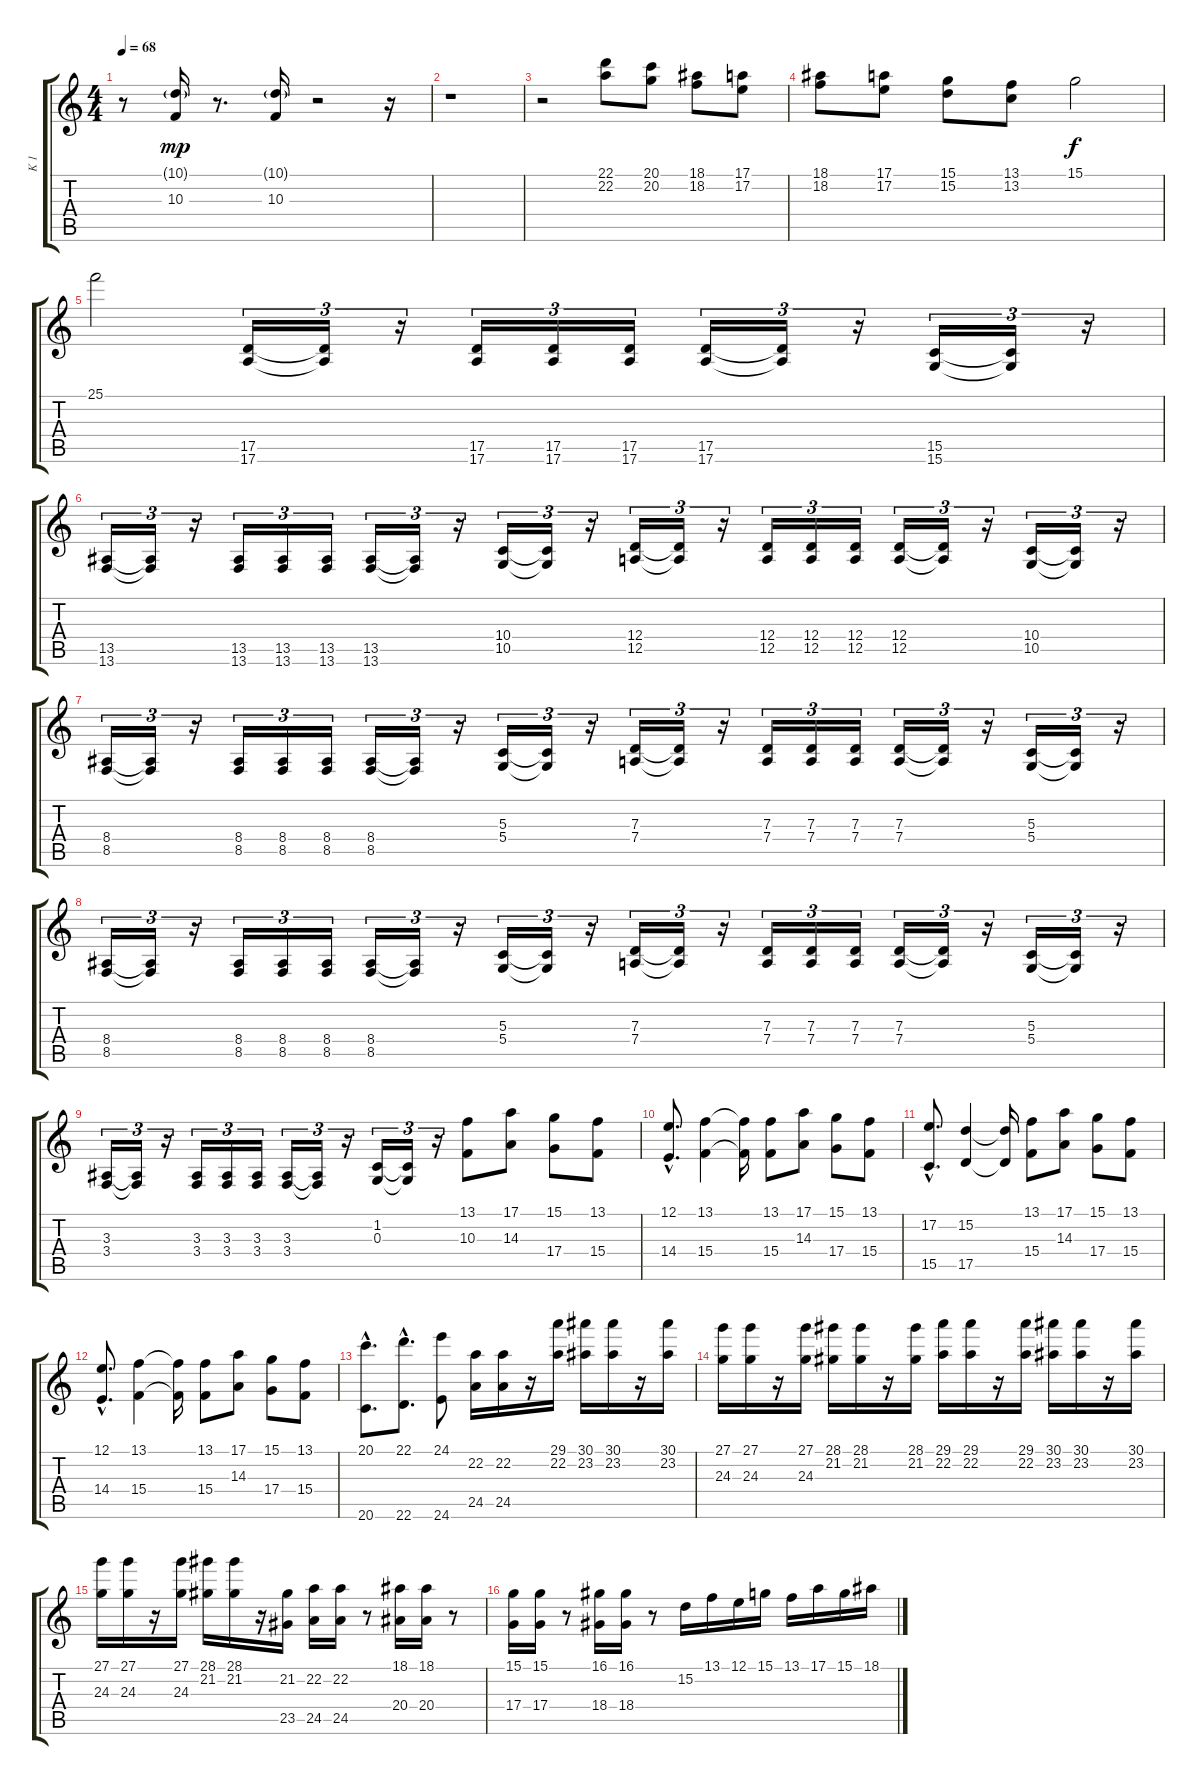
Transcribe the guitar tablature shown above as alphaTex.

\track ("K 1" "K 1") {instrument stringensemble1}
\staff {score tabs}
\tuning (E4 B3 G3 D3 A2 E2) {hide}
\ts (4 4)
\tempo 68
\clef g2
\ks c
r.8{dy f} (10.1{g} 10.3).16{dy mp} r.8{d} (10.1{g} 10.3).16 r.2 r.16 |
r.1 |
r.2 (22.1 22.2).8 (20.1 20.2).8 (18.1 18.2).8 (17.1 17.2).8 |
(18.1 18.2).8 (17.1 17.2).8 (15.1 15.2).8 (13.1 13.2).8 15.1.2{dy f} |
25.1.2 (17.5 17.6).16{tu (3 2)} (17.5{t} 17.6{t}).16{tu (3 2)} r.16{tu (3 2)} (17.5 17.6).16{tu (3 2)} (17.5 17.6).16{tu (3 2)} (17.5 17.6).16{tu (3 2)} (17.5 17.6).16{tu (3 2)} (17.5{t} 17.6{t}).16{tu (3 2)} r.16{tu (3 2)} (15.5 15.6).16{tu (3 2)} (15.5{t} 15.6{t}).16{tu (3 2)} r.16{tu (3 2)} |
(13.5 13.6).16{tu (3 2)} (13.5{t} 13.6{t}).16{tu (3 2)} r.16{tu (3 2)} (13.5 13.6).16{tu (3 2)} (13.5 13.6).16{tu (3 2)} (13.5 13.6).16{tu (3 2)} (13.5 13.6).16{tu (3 2)} (13.5{t} 13.6{t}).16{tu (3 2)} r.16{tu (3 2)} (10.4 10.5).16{tu (3 2)} (10.4{t} 10.5{t}).16{tu (3 2)} r.16{tu (3 2)} (12.4 12.5).16{tu (3 2)} (12.4{t} 12.5{t}).16{tu (3 2)} r.16{tu (3 2)} (12.4 12.5).16{tu (3 2)} (12.4 12.5).16{tu (3 2)} (12.4 12.5).16{tu (3 2)} (12.4 12.5).16{tu (3 2)} (12.4{t} 12.5{t}).16{tu (3 2)} r.16{tu (3 2)} (10.4 10.5).16{tu (3 2)} (10.4{t} 10.5{t}).16{tu (3 2)} r.16{tu (3 2)} |
(8.4 8.5).16{tu (3 2)} (8.4{t} 8.5{t}).16{tu (3 2)} r.16{tu (3 2)} (8.4 8.5).16{tu (3 2)} (8.4 8.5).16{tu (3 2)} (8.4 8.5).16{tu (3 2)} (8.4 8.5).16{tu (3 2)} (8.4{t} 8.5{t}).16{tu (3 2)} r.16{tu (3 2)} (5.3 5.4).16{tu (3 2)} (5.3{t} 5.4{t}).16{tu (3 2)} r.16{tu (3 2)} (7.3 7.4).16{tu (3 2)} (7.3{t} 7.4{t}).16{tu (3 2)} r.16{tu (3 2)} (7.3 7.4).16{tu (3 2)} (7.3 7.4).16{tu (3 2)} (7.3 7.4).16{tu (3 2)} (7.3 7.4).16{tu (3 2)} (7.3{t} 7.4{t}).16{tu (3 2)} r.16{tu (3 2)} (5.3 5.4).16{tu (3 2)} (5.3{t} 5.4{t}).16{tu (3 2)} r.16{tu (3 2)} |
(8.4 8.5).16{tu (3 2)} (8.4{t} 8.5{t}).16{tu (3 2)} r.16{tu (3 2)} (8.4 8.5).16{tu (3 2)} (8.4 8.5).16{tu (3 2)} (8.4 8.5).16{tu (3 2)} (8.4 8.5).16{tu (3 2)} (8.4{t} 8.5{t}).16{tu (3 2)} r.16{tu (3 2)} (5.3 5.4).16{tu (3 2)} (5.3{t} 5.4{t}).16{tu (3 2)} r.16{tu (3 2)} (7.3 7.4).16{tu (3 2)} (7.3{t} 7.4{t}).16{tu (3 2)} r.16{tu (3 2)} (7.3 7.4).16{tu (3 2)} (7.3 7.4).16{tu (3 2)} (7.3 7.4).16{tu (3 2)} (7.3 7.4).16{tu (3 2)} (7.3{t} 7.4{t}).16{tu (3 2)} r.16{tu (3 2)} (5.3 5.4).16{tu (3 2)} (5.3{t} 5.4{t}).16{tu (3 2)} r.16{tu (3 2)} |
(3.3 3.4).16{tu (3 2)} (3.3{t} 3.4{t}).16{tu (3 2)} r.16{tu (3 2)} (3.3 3.4).16{tu (3 2)} (3.3 3.4).16{tu (3 2)} (3.3 3.4).16{tu (3 2)} (3.3 3.4).16{tu (3 2)} (3.3{t} 3.4{t}).16{tu (3 2)} r.16{tu (3 2)} (1.2 0.3).16{tu (3 2)} (1.2{t} 0.3{t}).16{tu (3 2)} r.16{tu (3 2)} (13.1 10.3).8 (17.1 14.3).8 (15.1 17.4).8 (13.1 15.4).8 |
(12.1{hac} 14.4{hac}).8{d} (13.1 15.4).4 (13.1{t} 15.4{t}).16 (13.1 15.4).8 (17.1 14.3).8 (15.1 17.4).8 (13.1 15.4).8 |
(17.2{hac} 15.5{hac}).8{d} (15.2 17.5).4 (15.2{t} 17.5{t}).16 (13.1 15.4).8 (17.1 14.3).8 (15.1 17.4).8 (13.1 15.4).8 |
(12.1{hac} 14.4{hac}).8{d} (13.1 15.4).4 (13.1{t} 15.4{t}).16 (13.1 15.4).8 (17.1 14.3).8 (15.1 17.4).8 (13.1 15.4).8 |
(20.1{hac} 20.6{hac}).8{d} (22.1{hac} 22.6{hac}).8{d} (24.1 24.6).8 (22.2 24.5).16 (22.2 24.5).16 r.16 (29.1 22.2).16 (30.1 23.2).16 (30.1 23.2).16 r.16 (30.1 23.2).16 |
(27.1 24.3).16 (27.1 24.3).16 r.16 (27.1 24.3).16 (28.1 21.2).16 (28.1 21.2).16 r.16 (28.1 21.2).16 (29.1 22.2).16 (29.1 22.2).16 r.16 (29.1 22.2).16 (30.1 23.2).16 (30.1 23.2).16 r.16 (30.1 23.2).16 |
(27.1 24.3).16 (27.1 24.3).16 r.16 (27.1 24.3).16 (28.1 21.2).16 (28.1 21.2).16 r.16 (21.2 23.5).16 (22.2 24.5).16 (22.2 24.5).16 r.8 (18.1 20.4).16 (18.1 20.4).16 r.8 |
(15.1 17.4).16 (15.1 17.4).16 r.8 (16.1 18.4).16 (16.1 18.4).16 r.8 15.2.16 13.1.16 12.1.16 15.1.16 13.1.16 17.1.16 15.1.16 18.1.16
